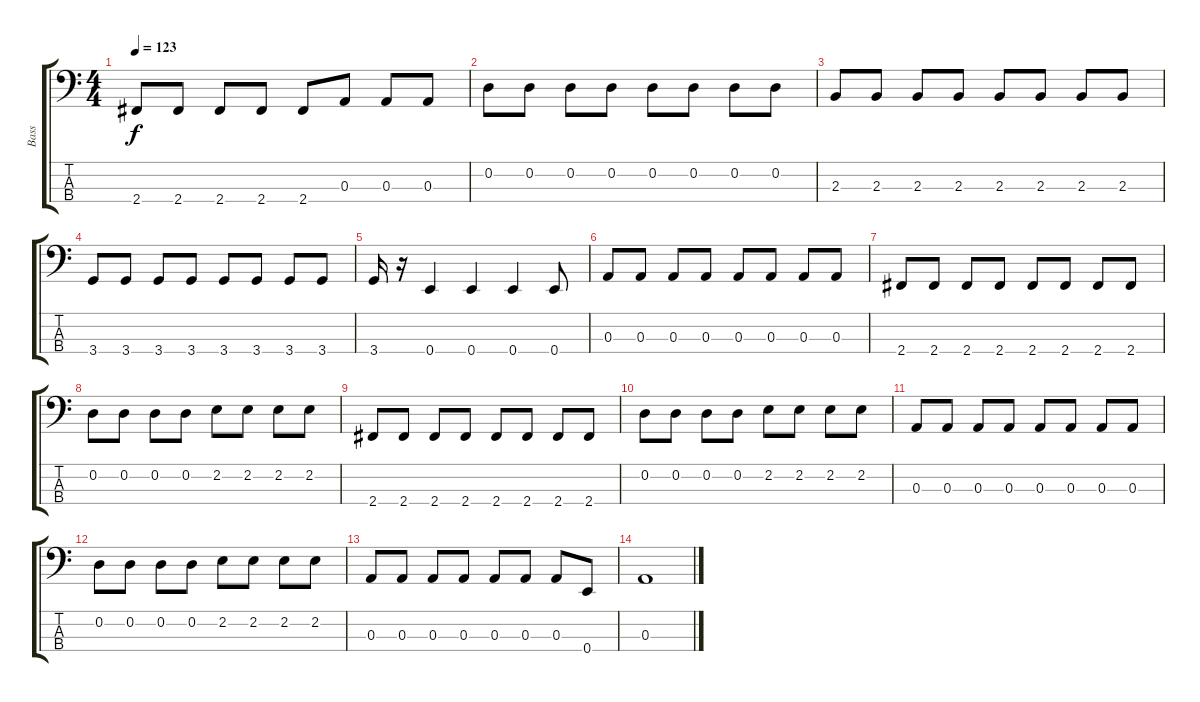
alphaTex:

\track ("Bass" "Bass") {instrument electricbasspick}
\staff {score tabs}
\tuning (G2 D2 A1 E1) {hide}
\ts (4 4)
\tempo 123
\clef f4
\ks c
2.4.8{dy f} 2.4.8 2.4.8 2.4.8 2.4.8 0.3.8 0.3.8 0.3.8 |
0.2.8 0.2.8 0.2.8 0.2.8 0.2.8 0.2.8 0.2.8 0.2.8 |
2.3.8 2.3.8 2.3.8 2.3.8 2.3.8 2.3.8 2.3.8 2.3.8 |
3.4.8 3.4.8 3.4.8 3.4.8 3.4.8 3.4.8 3.4.8 3.4.8 |
3.4.16 r.16 0.4.4 0.4.4 0.4.4 0.4.8 |
0.3.8 0.3.8 0.3.8 0.3.8 0.3.8 0.3.8 0.3.8 0.3.8 |
2.4.8 2.4.8 2.4.8 2.4.8 2.4.8 2.4.8 2.4.8 2.4.8 |
0.2.8 0.2.8 0.2.8 0.2.8 2.2.8 2.2.8 2.2.8 2.2.8 |
2.4.8 2.4.8 2.4.8 2.4.8 2.4.8 2.4.8 2.4.8 2.4.8 |
0.2.8 0.2.8 0.2.8 0.2.8 2.2.8 2.2.8 2.2.8 2.2.8 |
0.3.8 0.3.8 0.3.8 0.3.8 0.3.8 0.3.8 0.3.8 0.3.8 |
0.2.8 0.2.8 0.2.8 0.2.8 2.2.8 2.2.8 2.2.8 2.2.8 |
0.3.8 0.3.8 0.3.8 0.3.8 0.3.8 0.3.8 0.3.8 0.4.8 |
0.3.1
